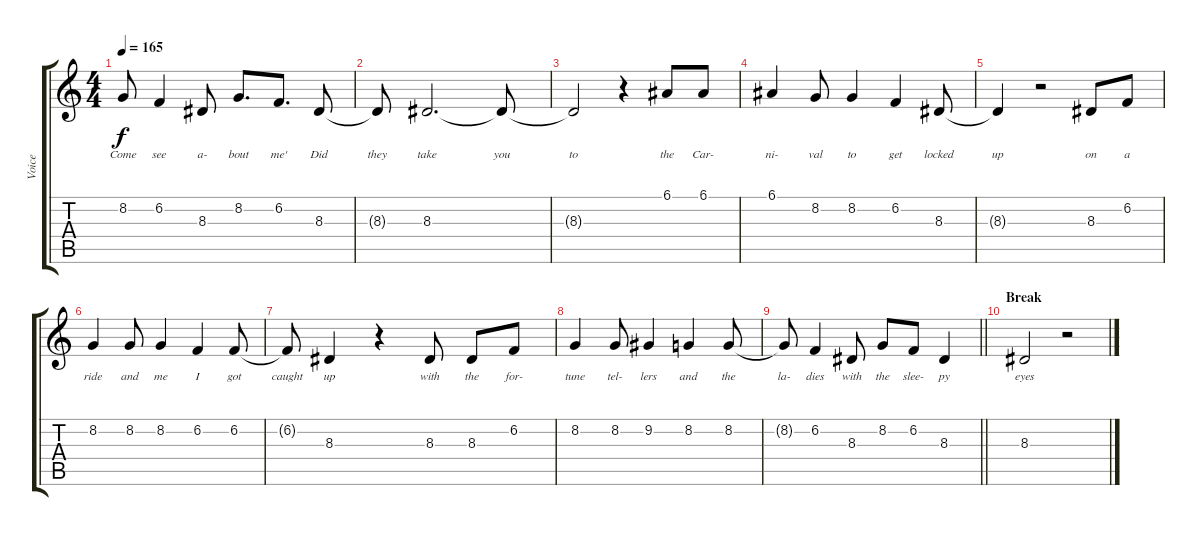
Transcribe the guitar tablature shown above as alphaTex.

\track ("Voice" "Voice") {instrument altosax}
\staff {score tabs}
\tuning (E4 B3 G3 D3 A2 E2) {hide}
\ts (4 4)
\tempo 165
\clef g2
\ks c
8.2{t}.8{lyrics (0 "Come") lyrics (1 "") lyrics (2 "") lyrics (3 "") lyrics (4 "") dy f} 6.2.4{lyrics (0 "see") lyrics (1 "") lyrics (2 "") lyrics (3 "") lyrics (4 "")} 8.3.8{lyrics (0 "a-") lyrics (1 "") lyrics (2 "") lyrics (3 "") lyrics (4 "")} 8.2.8{d lyrics (0 "bout") lyrics (1 "") lyrics (2 "") lyrics (3 "") lyrics (4 "")} 6.2.8{d lyrics (0 "me'") lyrics (1 "") lyrics (2 "") lyrics (3 "") lyrics (4 "")} 8.3.8{lyrics (0 "Did") lyrics (1 "") lyrics (2 "") lyrics (3 "") lyrics (4 "")} |
8.3{t}.8{lyrics (0 "they") lyrics (1 "") lyrics (2 "") lyrics (3 "") lyrics (4 "")} 8.3.2{d lyrics (0 "take") lyrics (1 "") lyrics (2 "") lyrics (3 "") lyrics (4 "")} 8.3{t}.8{lyrics (0 "you") lyrics (1 "") lyrics (2 "") lyrics (3 "") lyrics (4 "")} |
8.3{t}.2{lyrics (0 "to") lyrics (1 "") lyrics (2 "") lyrics (3 "") lyrics (4 "")} r.4 6.1.8{lyrics (0 "the") lyrics (1 "") lyrics (2 "") lyrics (3 "") lyrics (4 "")} 6.1.8{lyrics (0 "Car-") lyrics (1 "") lyrics (2 "") lyrics (3 "") lyrics (4 "")} |
6.1.4{lyrics (0 "ni-") lyrics (1 "") lyrics (2 "") lyrics (3 "") lyrics (4 "")} 8.2.8{lyrics (0 "val") lyrics (1 "") lyrics (2 "") lyrics (3 "") lyrics (4 "")} 8.2.4{lyrics (0 "to") lyrics (1 "") lyrics (2 "") lyrics (3 "") lyrics (4 "")} 6.2.4{lyrics (0 "get") lyrics (1 "") lyrics (2 "") lyrics (3 "") lyrics (4 "")} 8.3.8{lyrics (0 "locked") lyrics (1 "") lyrics (2 "") lyrics (3 "") lyrics (4 "")} |
8.3{t}.4{lyrics (0 "up") lyrics (1 "") lyrics (2 "") lyrics (3 "") lyrics (4 "")} r.2 8.3.8{lyrics (0 "on") lyrics (1 "") lyrics (2 "") lyrics (3 "") lyrics (4 "")} 6.2.8{lyrics (0 "a") lyrics (1 "") lyrics (2 "") lyrics (3 "") lyrics (4 "")} |
8.2.4{lyrics (0 "ride") lyrics (1 "") lyrics (2 "") lyrics (3 "") lyrics (4 "")} 8.2.8{lyrics (0 "and") lyrics (1 "") lyrics (2 "") lyrics (3 "") lyrics (4 "")} 8.2.4{lyrics (0 "me") lyrics (1 "") lyrics (2 "") lyrics (3 "") lyrics (4 "")} 6.2.4{lyrics (0 "I") lyrics (1 "") lyrics (2 "") lyrics (3 "") lyrics (4 "")} 6.2.8{lyrics (0 "got") lyrics (1 "") lyrics (2 "") lyrics (3 "") lyrics (4 "")} |
6.2{t}.8{lyrics (0 "caught") lyrics (1 "") lyrics (2 "") lyrics (3 "") lyrics (4 "")} 8.3.4{lyrics (0 "up") lyrics (1 "") lyrics (2 "") lyrics (3 "") lyrics (4 "")} r.4 8.3.8{lyrics (0 "with") lyrics (1 "") lyrics (2 "") lyrics (3 "") lyrics (4 "")} 8.3.8{lyrics (0 "the") lyrics (1 "") lyrics (2 "") lyrics (3 "") lyrics (4 "")} 6.2.8{lyrics (0 "for-") lyrics (1 "") lyrics (2 "") lyrics (3 "") lyrics (4 "")} |
8.2.4{lyrics (0 "tune") lyrics (1 "") lyrics (2 "") lyrics (3 "") lyrics (4 "")} 8.2.8{lyrics (0 "tel-") lyrics (1 "") lyrics (2 "") lyrics (3 "") lyrics (4 "")} 9.2.4{lyrics (0 "lers") lyrics (1 "") lyrics (2 "") lyrics (3 "") lyrics (4 "")} 8.2.4{lyrics (0 "and") lyrics (1 "") lyrics (2 "") lyrics (3 "") lyrics (4 "")} 8.2.8{lyrics (0 "the") lyrics (1 "") lyrics (2 "") lyrics (3 "") lyrics (4 "")} |
\barLineRight lightlight
8.2{t}.8{lyrics (0 "la-") lyrics (1 "") lyrics (2 "") lyrics (3 "") lyrics (4 "")} 6.2.4{lyrics (0 "dies") lyrics (1 "") lyrics (2 "") lyrics (3 "") lyrics (4 "")} 8.3.8{lyrics (0 "with") lyrics (1 "") lyrics (2 "") lyrics (3 "") lyrics (4 "")} 8.2.8{lyrics (0 "the") lyrics (1 "") lyrics (2 "") lyrics (3 "") lyrics (4 "")} 6.2.8{lyrics (0 "slee-") lyrics (1 "") lyrics (2 "") lyrics (3 "") lyrics (4 "")} 8.3.4{lyrics (0 "py") lyrics (1 "") lyrics (2 "") lyrics (3 "") lyrics (4 "")} |
\section ("" "Break")
8.3.2{lyrics (0 "eyes") lyrics (1 "") lyrics (2 "") lyrics (3 "") lyrics (4 "")} r.2
